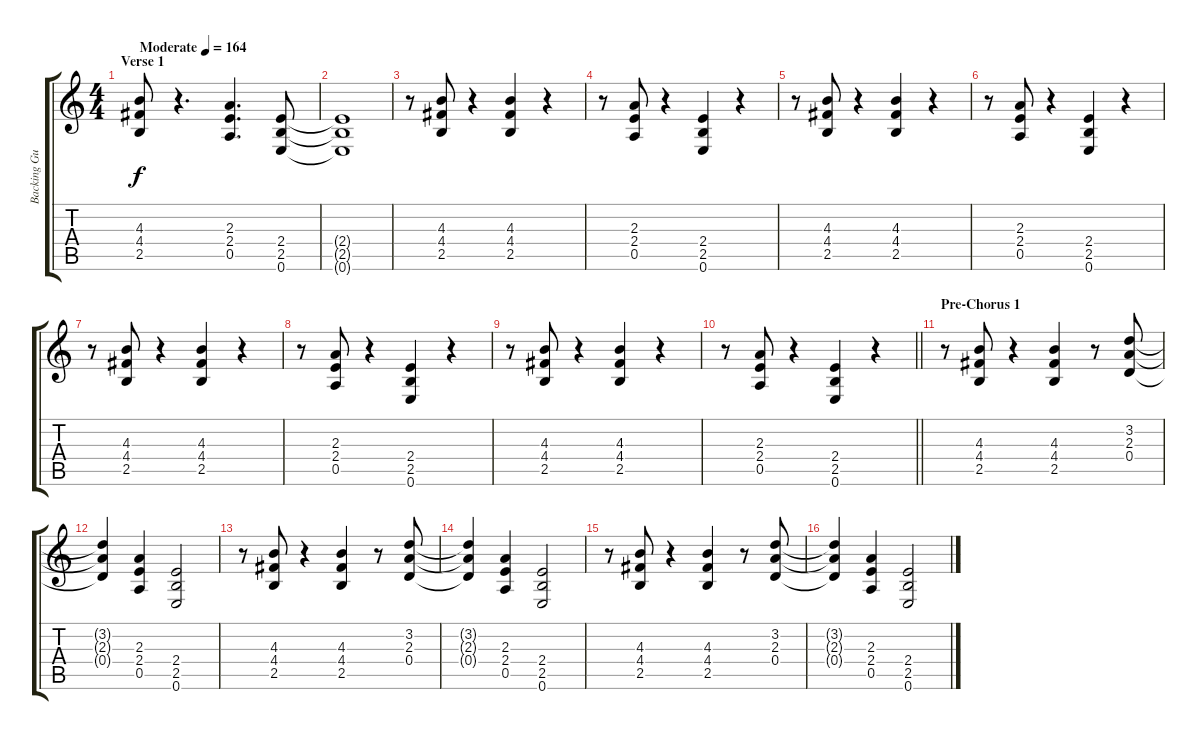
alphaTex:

\track ("Backing Guitar " "Backing Gu") {instrument distortionguitar}
\staff {score tabs}
\tuning (E4 B3 G3 D3 A2 E2) {hide}
\ts (4 4)
\section ("" "Verse 1")
\tempo (164 "Moderate")
\clef g2
\ks c
(4.3 4.4 2.5).8{dy f instrument distortionguitar} r.4{d} (2.3 2.4 0.5).4{d} (2.4 2.5 0.6).8 |
(2.4{t} 2.5{t} 0.6{t}).1 |
r.8 (4.3 4.4 2.5).8 r.4 (4.3 4.4 2.5).4 r.4 |
r.8 (2.3 2.4 0.5).8 r.4 (2.4 2.5 0.6).4 r.4 |
r.8 (4.3 4.4 2.5).8 r.4 (4.3 4.4 2.5).4 r.4 |
r.8 (2.3 2.4 0.5).8 r.4 (2.4 2.5 0.6).4 r.4 |
r.8 (4.3 4.4 2.5).8 r.4 (4.3 4.4 2.5).4 r.4 |
r.8 (2.3 2.4 0.5).8 r.4 (2.4 2.5 0.6).4 r.4 |
r.8 (4.3 4.4 2.5).8 r.4 (4.3 4.4 2.5).4 r.4 |
\barLineRight lightlight
r.8 (2.3 2.4 0.5).8 r.4 (2.4 2.5 0.6).4 r.4 |
\section ("" "Pre-Chorus 1")
r.8 (4.3 4.4 2.5).8 r.4 (4.3 4.4 2.5).4 r.8 (3.2 2.3 0.4).8 |
(3.2{t} 2.3{t} 0.4{t}).4 (2.3 2.4 0.5).4 (2.4 2.5 0.6).2 |
r.8 (4.3 4.4 2.5).8 r.4 (4.3 4.4 2.5).4 r.8 (3.2 2.3 0.4).8 |
(3.2{t} 2.3{t} 0.4{t}).4 (2.3 2.4 0.5).4 (2.4 2.5 0.6).2 |
r.8 (4.3 4.4 2.5).8 r.4 (4.3 4.4 2.5).4 r.8 (3.2 2.3 0.4).8 |
(3.2{t} 2.3{t} 0.4{t}).4 (2.3 2.4 0.5).4 (2.4 2.5 0.6).2
